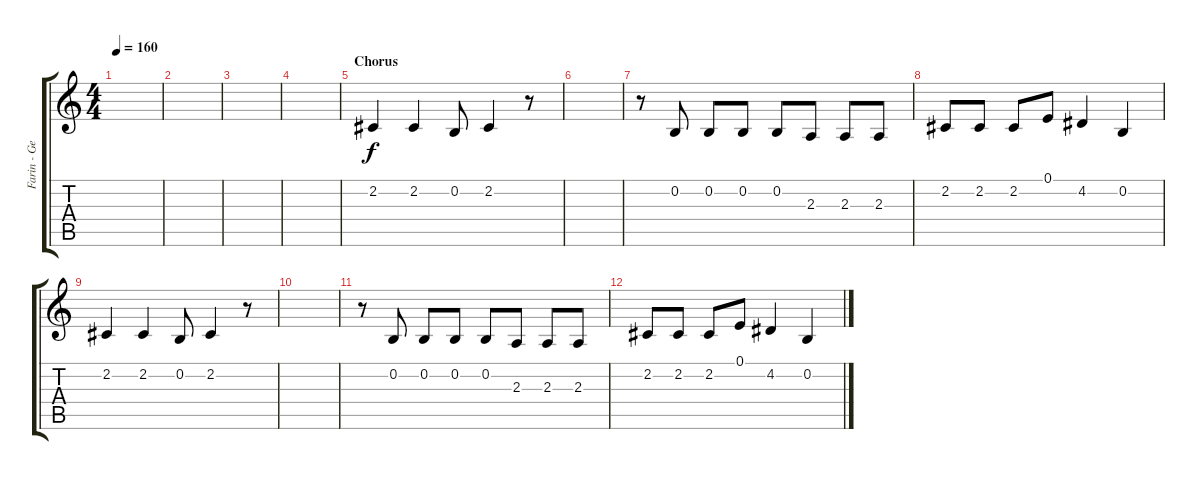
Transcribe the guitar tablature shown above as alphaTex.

\track ("Farin - Gesang" "Farin - Ge") {instrument tenorsax}
\staff {score tabs}
\tuning (E4 B3 G3 D3 A2 E2) {hide}
\ts (4 4)
\tempo 160
\clef g2
\ks c
|
|
|
|
\section ("" "Chorus")
2.2.4 2.2.4 0.2.8 2.2.4 r.8 |
|
r.8 0.2.8 0.2.8 0.2.8 0.2.8 2.3.8 2.3.8 2.3.8 |
2.2.8 2.2.8 2.2.8 0.1.8 4.2.4 0.2.4 |
2.2.4 2.2.4 0.2.8 2.2.4 r.8 |
|
r.8 0.2.8 0.2.8 0.2.8 0.2.8 2.3.8 2.3.8 2.3.8 |
2.2.8 2.2.8 2.2.8 0.1.8 4.2.4 0.2.4
